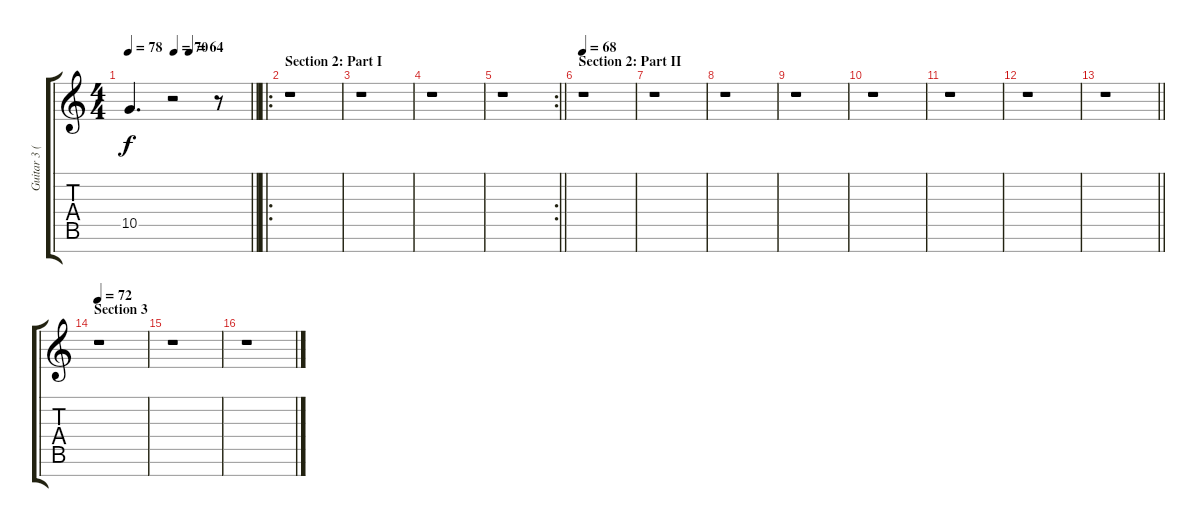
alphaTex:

\track ("Guitar 3 (Distortion)" "Guitar 3 (") {instrument distortionguitar}
\staff {score tabs}
\tuning (E4 B3 G3 D3 A2 E2 B1) {hide}
\ts (4 4)
\tempo 78
\tempo (70 0.375)
\tempo (64 0.5)
\clef g2
\barLineRight lightlight
\ks c
10.5.4{d dy f} r.2 r.8 |
\ro
\section ("" "Section 2: Part I")
r.1 |
r.1 |
r.1 |
\rc 2
\barLineRight lightlight
r.1 |
\section ("" "Section 2: Part II")
\tempo 68
r.1 |
r.1 |
r.1 |
r.1 |
r.1 |
r.1 |
r.1 |
\barLineRight lightlight
r.1 |
\section ("" "Section 3")
\tempo 72
r.1 |
r.1 |
r.1
